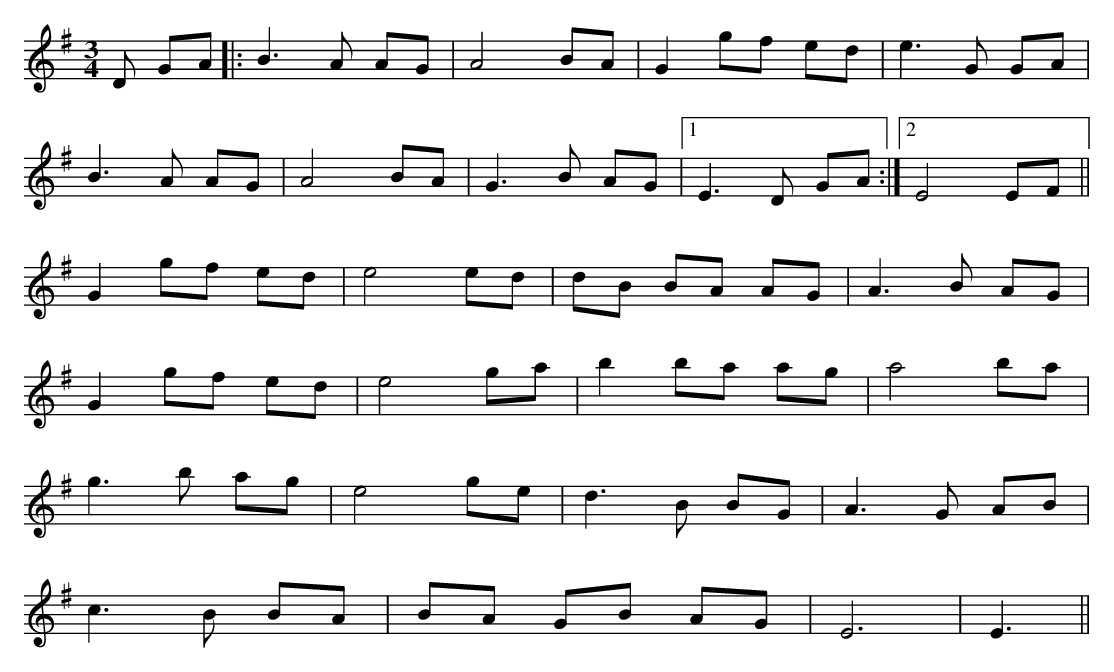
X:1
M:3/4
K:G
D GA|:B3A AG|A4 BA|G2gf ed|e3G GA|
B3A AG|A4 BA|G3B AG|1 E3D GA:|2 E4 EF||
G2gf ed|e4ed|dB BA AG|A3B AG|
G2gf ed|e4 ga|b2ba ag|a4ba|
g3b ag|e4 ge|d3B BG|A3G AB|
c3B BA|BA GB AG|E6|E3||
